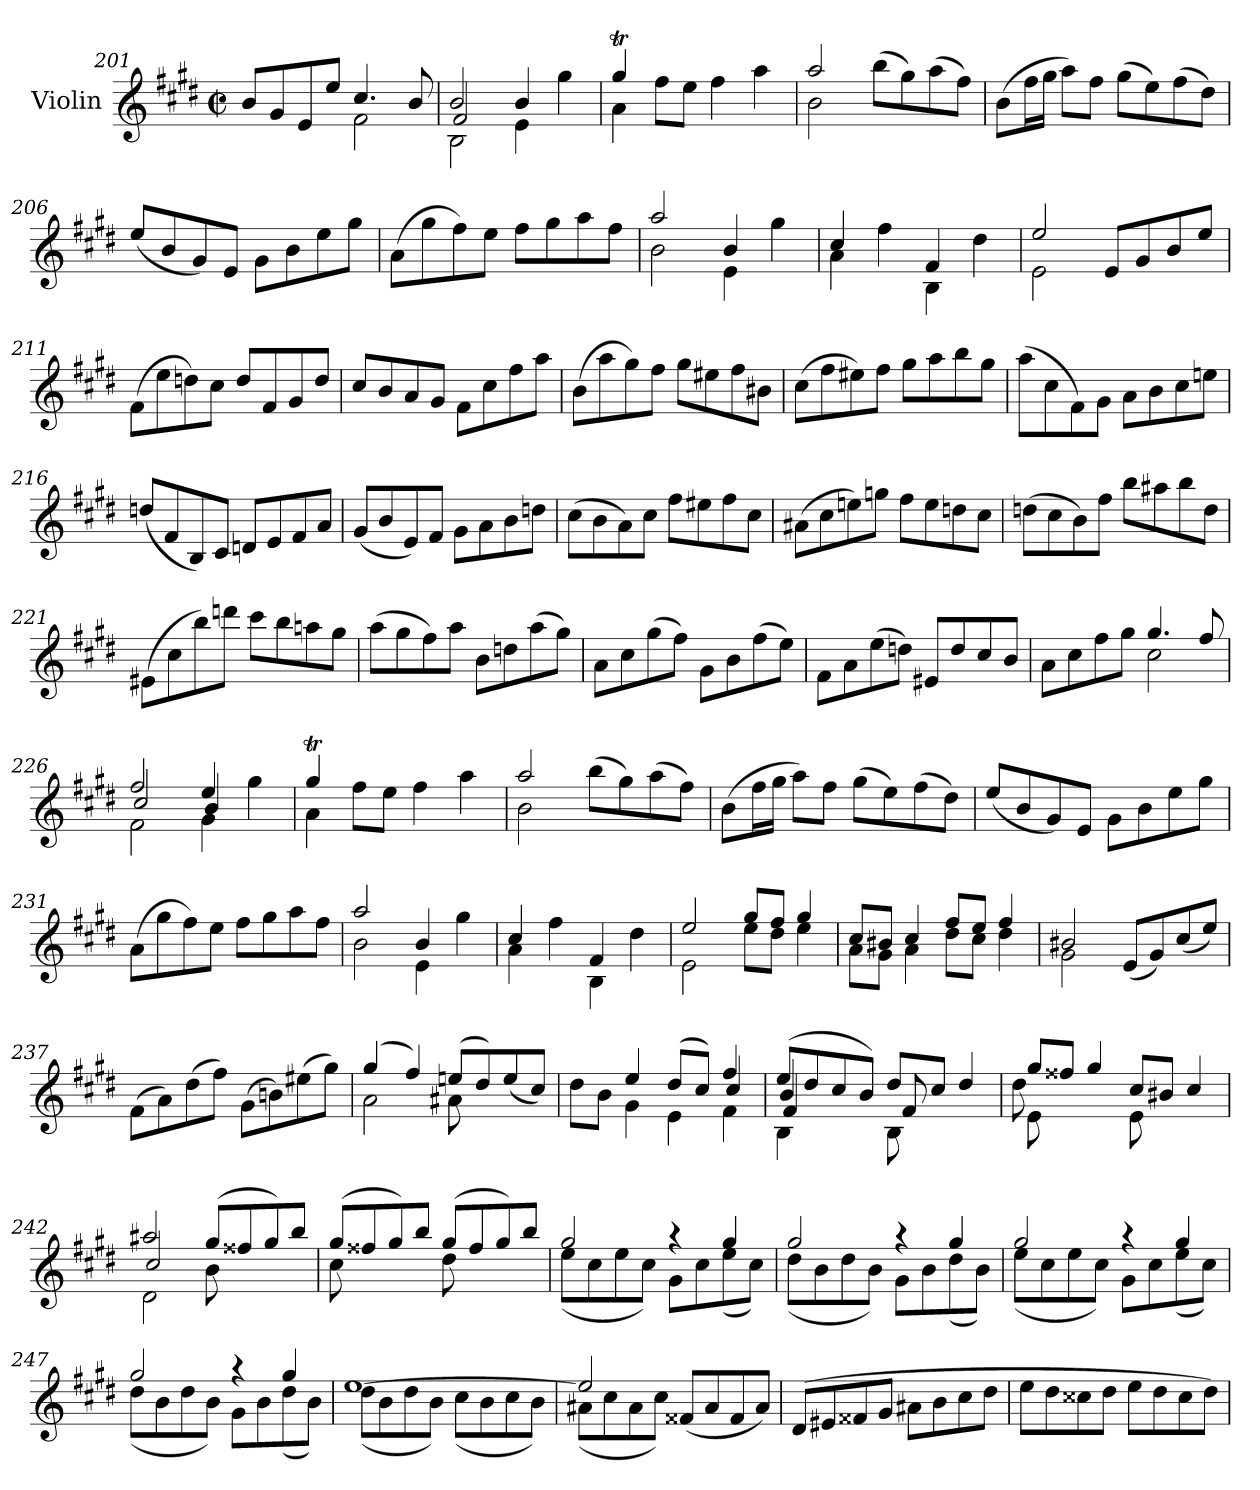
**kern
*part1
*staff1
*I"Violin
*I'Vln.
*clefG2
*k[f#c#g#d#]
*M2/2
*met(c|)
=201
*^
8b/L	2ryy
8g#/	.
8e/	.
8ee/J	.
4.cc#/	2f#\
8b/	.
=202	=202
*	*^
2b/	2B\	2f#/
4b/	4e\	2ryy
4gg#\	4ryy	.
*	*v	*v
=203	=203
4gg#t/	4a\
8ff#\L	4ryy
8ee\J	.
4ff#\	2ryy
4aa\	.
=204	=204
2aa/	2b\
(>8bb\L	2ryy
8gg#\)	.
(>8aa\	.
8ff#\J)	.
*v	*v
!!LO:LB:g=z
=205
(8b\L
16ff#\L
16gg#\JJ
8aa\L)
8ff#\J
(8gg#\L
8ee\)
(8ff#\
8dd#\J)
=206
(8ee/L
8b/
8g#/)
8e/J
8g#\L
8b\
8ee\
8gg#\J
=207
(8a\L
8gg#\
8ff#\)
8ee\J
8ff#\L
8gg#\
8aa\
8ff#\J
=208
*^
2aa/	2b\
4b/	4e\
4gg#\	4ryy
=209	=209
4cc#/	4a\
4ff#\	4ryy
4f#/	4B\
4dd#\	4ryy
=210	=210
2ee/	2e\
8e/L	2ryy
8g#/	.
8b/	.
8ee/J	.
*v	*v
!!LO:LB:g=z
=211
(8f#\L
8ee\
8ddn\)
8cc#\J
8dd/L
8f#/
8g#/
8dd/J
=212
8cc#/L
8b/
8a/
8g#/J
8f#\L
8cc#\
8ff#\
8aa\J
=213
(8b\L
8aa\
8gg#\)
8ff#\J
8gg#\L
8ee#X\
8ff#\
8b#X\J
=214
(8cc#\L
8ff#\
8ee#X\)
8ff#\J
8gg#\L
8aa\
8bb\
8gg#\J
=215
(8aa\L
8cc#\
8f#\)
8g#\J
8a\L
8b\
8cc#\
8een\J
!!LO:LB:g=z
=216
(8ddn/L
8f#/
8B/)
8c#/J
8dn/L
8e/
8f#/
8a/J
=217
(8g#/L
8b/
8e/)
8f#/J
8g#\L
8a\
8b\
8ddn\J
=218
(8cc#\L
8b\
8a\)
8cc#\J
8ff#\L
8ee#X\
8ff#\
8cc#\J
=219
(8a#X\L
8cc#\
8een\)
8ggn\J
8ff#\L
8ee\
8ddn\
8cc#\J
=220
(8ddn\L
8cc#\
8b\)
8ff#\J
8bb\L
8aa#X\
8bb\
8dd\J
!!LO:PB:g=z
=221
(8e#X\L
8cc#\
8bb\)
8dddn\J
8ccc#\L
8bb\
8aan\
8gg#\J
=222
(8aa\L
8gg#\
8ff#\)
8aa\J
8b\L
8ddn\
(8aa\
8gg#\J)
=223
8a\L
8cc#\
(8gg#\
8ff#\J)
8g#\L
8b\
(8ff#\
8ee\J)
=224
8f#\L
8a\
(8ee\
8ddn\J)
8e#X/L
8dd/
8cc#/
8b/J
=225
*^
8a\L	2ryy
8cc#\	.
8ff#\	.
8gg#\J	.
4.gg#/	2cc#\
8ff#/	.
!!LO:LB:g=z	!!
=226	=226
*	*^
2ff#/	2f#\	2cc#/
4ee/	4g#\	4b/
4gg#\	4ryy	4ryy
*	*v	*v
=227	=227
4gg#t/	4a\
8ff#\L	4ryy
8ee\J	.
4ff#\	2ryy
4aa\	.
=228	=228
2aa/	2b\
(>8bb\L	2ryy
8gg#\)	.
(>8aa\	.
8ff#\J)	.
*v	*v
=229
(8b\L
16ff#\L
16gg#\JJ
8aa\L)
8ff#\J
(8gg#\L
8ee\)
(8ff#\
8dd#\J)
=230
(8ee/L
8b/
8g#/)
8e/J
8g#\L
8b\
8ee\
8gg#\J
=231
(8a\L
8gg#\
8ff#\)
8ee\J
8ff#\L
8gg#\
8aa\
8ff#\J
!!LO:LB:g=z
=232
*^
2aa/	2b\
4b/	4e\
4gg#\	4ryy
=233	=233
4cc#/	4a\
4ff#\	4ryy
4f#/	4B\
4dd#\	4ryy
=234	=234
2ee/	2e\
8gg#/L	8ee\L
8ff#/J	8dd#\J
4gg#/	4ee\
=235	=235
8cc#/L	8a\L
8b#X/J	8g#\J
4cc#/	4a\
8ff#/L	8dd#\L
8ee/J	8cc#\J
4ff#/	4dd#\
=236	=236
2b#X/	2g#\
(8e/L	2ryy
8g#/)	.
(8cc#/	.
8ee/J)	.
*v	*v
=237
(8f#\L
8a\)
(8dd#\
8ff#\J)
(8g#\L
8bn\)
(8ee#X\
8gg#\J)
!!LO:LB:g=z
=238
*^
(4gg#/	2a\
4ff#/)	.
(8een/L	8a#X\
8dd#/)	8ryy
(8ee/	4ryy
8cc#/J)	.
=239	=239
*	*^
4ryy	8dd#\L	2ryy
.	8b\J	.
4ee/	4g#\	.
(8dd#/L	4e\	4ryy
8cc#/J)	.	.
4ff#/	4f#\	4cc#/
=240	=240	=240
*	*	*^
(8ee/L	4B\	4b/	4f#/
8dd#/	.	.	.
8cc#/	4ryy	4ryy	4ryy
8b/J)	.	.	.
8dd#/L	8B\	8f#/	2ryy
8cc#/J	8ryy	8ryy	.
4dd#/	4ryy	4ryy	.
*	*	*v	*v
=241	=241	=241
8gg#/L	8e\	8dd#\
8ff##X/J	8ryy	8ryy
4gg#/	4ryy	4ryy
8cc#/L	8e\	2ryy
8b#X/J	8ryy	.
4cc#/	4ryy	.
=242	=242	=242
2aa#X/	2d#\	2cc#/
(8gg#/L	8b\	2ryy
8ff##X/	8ryy	.
8gg#/)	4ryy	.
8bb/J	.	.
!!LO:LB:g=z	!!	!!
=243	=243	=243
(8gg#/L	8cc#\	2ryy
8ff##X/	8ryy	.
8gg#/)	4ryy	.
8bb/J	.	.
(8gg#/L	8dd#\	2ryy
8ff##/	8ryy	.
8gg#/)	4ryy	.
8bb/J	.	.
*	*v	*v
=244	=244
2gg#/	(8ee\L
.	8cc#\
.	8ee\
.	8cc#\J)
4r	8g#\L
.	8cc#\
4gg#/	(8ee\
.	8cc#\J)
=245	=245
2gg#/	(8dd#\L
.	8b\
.	8dd#\
.	8b\J)
4r	8g#\L
.	8b\
4gg#/	(8dd#\
.	8b\J)
=246	=246
2gg#/	(8ee\L
.	8cc#\
.	8ee\
.	8cc#\J)
4r	8g#\L
.	8cc#\
4gg#/	(8ee\
.	8cc#\J)
=247	=247
2gg#/	(8dd#\L
.	8b\
.	8dd#\
.	8b\J)
4r	8g#\L
.	8b\
4gg#/	(8dd#\
.	8b\J)
!!LO:LB:g=z	!!
=248	=248
[1ee	(8dd#\L
.	8b\
.	8dd#\
.	8b\J)
.	(8cc#\L
.	8b\
.	8cc#\
.	8b\J)
=249	=249
2ee/]	(8a#X\L
.	8cc#\
.	8a#\
.	8cc#\J)
(8f##X/L	2ryy
8a#/	.
8f##/	.
8a#/J)	.
*v	*v
=250
(8d#/L
8e#X/
8f##X/
8g#/J
8a#X\L
8b\
8cc#\
8dd#\J
=251
8ee\L
8dd#\
8cc##X\
8dd#\J
8ee\L
8dd#\
8cc##\
8dd#\J)
=
*-
